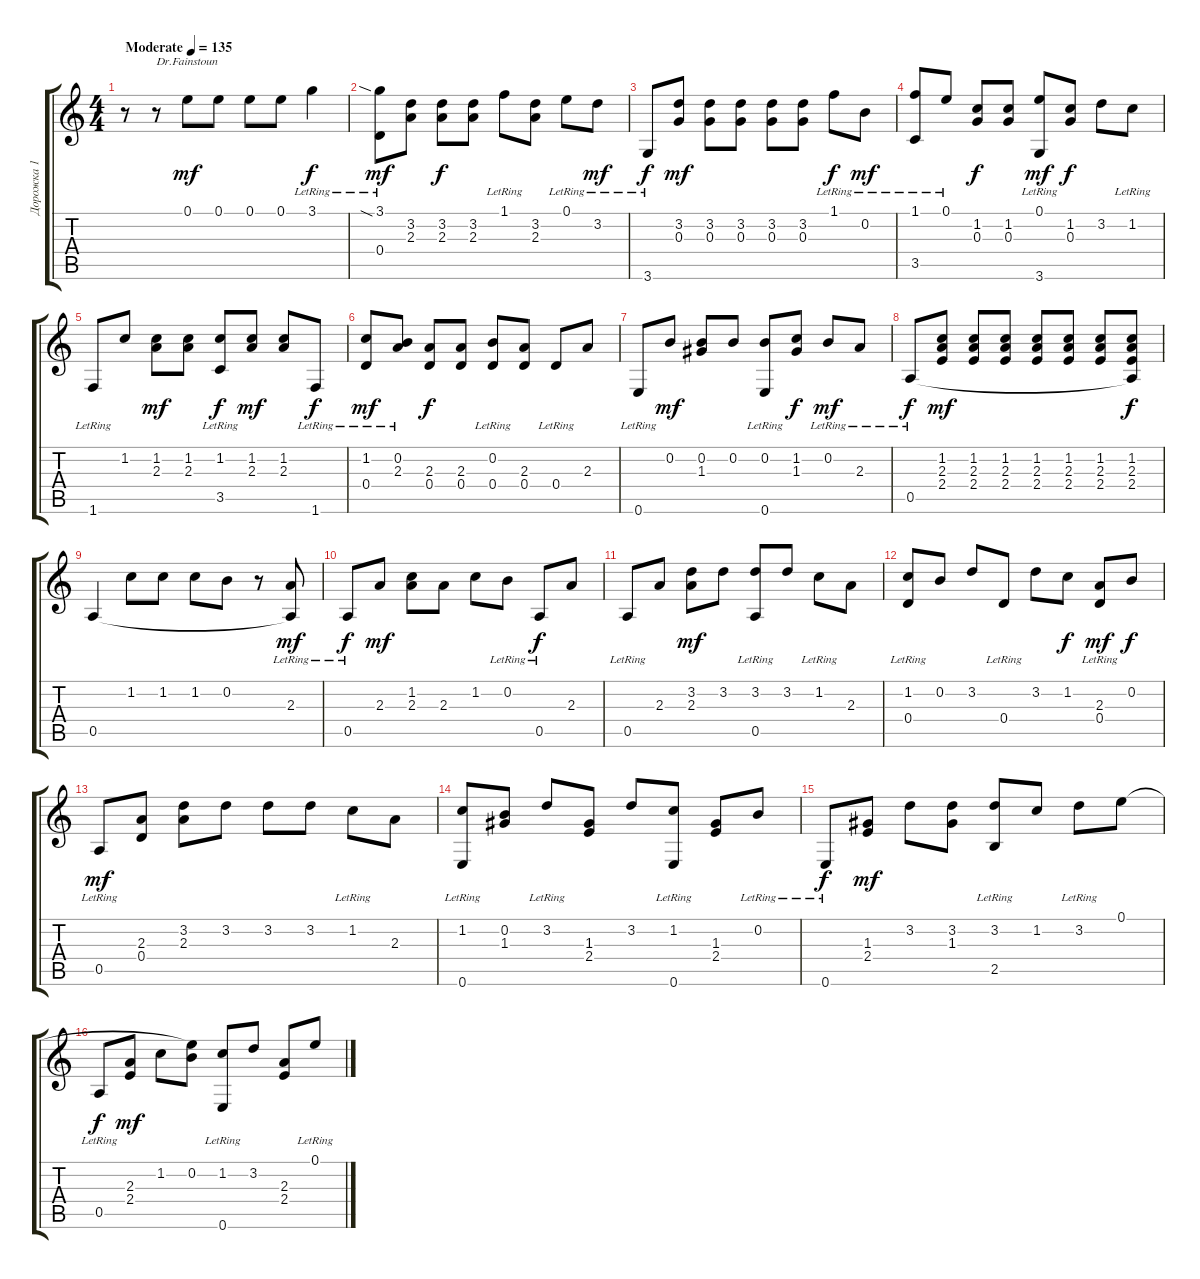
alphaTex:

\track ("Дорожка 1" "Дорожка 1") {instrument acousticguitarsteel}
\staff {score tabs}
\tuning (E4 B3 G3 D3 A2 E2) {hide}
\ts (4 4)
\tempo (135 "Moderate")
\clef g2
\ks c
r.8{dy mf instrument acousticguitarsteel} r.8{txt "Dr.Fainstoun"} 0.1.8 0.1.8 0.1.8 0.1.8 3.1{lr}.4{dy f} |
(3.1{sia lr} 0.4{lr}).8{dy mf} (3.2 2.3).8 (3.2 2.3).8{dy f} (3.2 2.3).8 1.1{lr}.8 (3.2 2.3).8 0.1{lr}.8 3.2{lr}.8{dy mf} |
3.6{lr}.8{dy f} (3.2 0.3).8{dy mf} (3.2 0.3).8 (3.2 0.3).8 (3.2 0.3).8 (3.2 0.3).8 1.1{lr}.8{dy f} 0.2{lr}.8{dy mf} |
(1.1 3.5{lr}).8 0.1{lr}.8 (1.2 0.3).8{dy f} (1.2 0.3).8 (0.1{lr} 3.6{lr}).8{dy mf} (1.2 0.3).8{dy f} 3.2.8 1.2{lr}.8 |
1.6{lr}.8 1.2.8 (1.2 2.3).8{dy mf} (1.2 2.3).8 (1.2 3.5{lr}).8{dy f} (1.2 2.3).8{dy mf} (1.2 2.3).8 1.6{lr}.8{dy f} |
(1.2 0.4{lr}).8{dy mf} (0.2{lr} 2.3).8 (2.3 0.4).8{dy f} (2.3 0.4).8 (0.2{lr} 0.4).8 (2.3 0.4).8 0.4{lr}.8 2.3.8 |
0.6{lr}.8 0.2.8{dy mf} (0.2 1.3).8 0.2.8 (0.2 0.6{lr}).8 (1.2 1.3).8{dy f} 0.2{lr}.8{dy mf} 2.3{lr}.8 |
0.5{lr}.8{dy f} (1.2 2.3 2.4).8{dy mf} (1.2 2.3 2.4).8 (1.2 2.3 2.4).8 (1.2 2.3 2.4).8 (1.2 2.3 2.4).8 (1.2 2.3 2.4).8 (1.2 2.3 2.4 0.5{t}).8{dy f} |
0.5.4 1.2.8 1.2.8 1.2.8 0.2.8 r.8 (2.3{lr} 0.5{t}).8{dy mf} |
0.5{lr}.8{dy f} 2.3.8{dy mf} (1.2 2.3).8 2.3.8 1.2.8 0.2{lr}.8 0.5{lr}.8{dy f} 2.3.8 |
0.5{lr}.8 2.3.8 (3.2 2.3).8{dy mf} 3.2.8 (3.2 0.5{lr}).8 3.2.8 1.2{lr}.8 2.3.8 |
(1.2 0.4{lr}).8 0.2.8 3.2.8 0.4{lr}.8 3.2.8 1.2.8{dy f} (2.3 0.4{lr}).8{dy mf} 0.2.8{dy f} |
0.5{lr}.8{dy mf} (2.3 0.4).8 (3.2 2.3).8 3.2.8 3.2.8 3.2.8 1.2{lr}.8 2.3.8 |
(1.2 0.6{lr}).8 (0.2 1.3).8 3.2{lr}.8 (1.3 2.4).8 3.2.8 (1.2{lr} 0.6{lr}).8 (1.3 2.4).8 0.2{lr}.8 |
0.6{lr}.8{dy f} (1.3 2.4).8{dy mf} 3.2.8 (3.2 1.3).8 (3.2 2.5{lr}).8 1.2.8 3.2{lr}.8 0.1.8 |
0.5{lr}.8{dy f} (2.3 2.4).8{dy mf} 1.2.8 (0.1{t} 0.2).8 (1.2 0.6{lr}).8 3.2.8 (2.3 2.4).8 0.1{lr}.8
